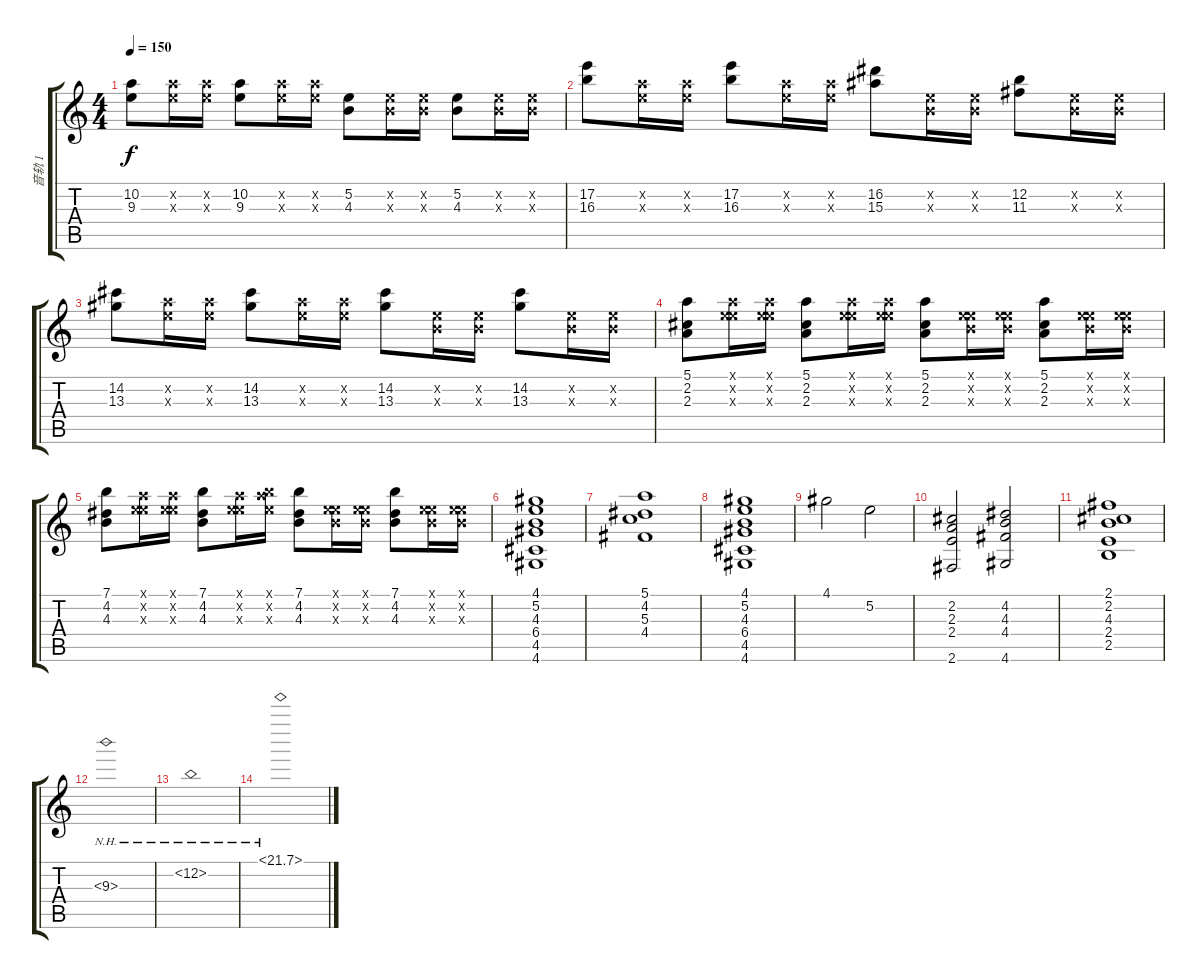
\track ("音轨 1" "音轨 1") {instrument distortionguitar}
\staff {score tabs}
\tuning (E4 B3 G3 D3 A2 E2) {hide}
\ts (4 4)
\tempo 150
\clef g2
\ks c
(10.2 9.3).8{dy f} (10.2{x} 9.3{x}).16 (10.2{x} 9.3{x}).16 (10.2 9.3).8 (10.2{x} 9.3{x}).16 (10.2{x} 9.3{x}).16 (5.2 4.3).8 (5.2{x} 4.3{x}).16 (5.2{x} 4.3{x}).16 (5.2 4.3).8 (5.2{x} 4.3{x}).16 (5.2{x} 4.3{x}).16 |
(17.2 16.3).8 (10.2{x} 9.3{x}).16 (10.2{x} 9.3{x}).16 (17.2 16.3).8 (10.2{x} 9.3{x}).16 (10.2{x} 9.3{x}).16 (16.2 15.3).8 (5.2{x} 4.3{x}).16 (5.2{x} 4.3{x}).16 (12.2 11.3).8 (5.2{x} 4.3{x}).16 (5.2{x} 4.3{x}).16 |
(14.2 13.3).8 (10.2{x} 9.3{x}).16 (10.2{x} 9.3{x}).16 (14.2 13.3).8 (10.2{x} 9.3{x}).16 (10.2{x} 9.3{x}).16 (14.2 13.3).8 (5.2{x} 4.3{x}).16 (5.2{x} 4.3{x}).16 (14.2 13.3).8 (5.2{x} 4.3{x}).16 (5.2{x} 4.3{x}).16 |
(5.1 2.2 2.3).8 (0.1{x} 10.2{x} 9.3{x}).16 (0.1{x} 10.2{x} 9.3{x}).16 (5.1 2.2 2.3).8 (0.1{x} 10.2{x} 9.3{x}).16 (0.1{x} 10.2{x} 9.3{x}).16 (5.1 2.2 2.3).8 (0.1{x} 5.2{x} 4.3{x}).16 (0.1{x} 5.2{x} 4.3{x}).16 (5.1 2.2 2.3).8 (0.1{x} 5.2{x} 4.3{x}).16 (0.1{x} 5.2{x} 4.3{x}).16 |
(7.1 4.2 4.3).8 (0.1{x} 10.2{x} 9.3{x}).16 (0.1{x} 10.2{x} 9.3{x}).16 (7.1 4.2 4.3).8 (0.1{x} 10.2{x} 9.3{x}).16 (7.1{x} 10.2{x} 9.3{x}).16 (7.1 4.2 4.3).8 (0.1{x} 5.2{x} 4.3{x}).16 (0.1{x} 5.2{x} 4.3{x}).16 (7.1 4.2 4.3).8 (0.1{x} 5.2{x} 4.3{x}).16 (0.1{x} 5.2{x} 4.3{x}).16 |
(4.1 5.2 4.3 6.4 4.5 4.6).1 |
(5.1 4.2 5.3 4.4).1 |
(4.1 5.2 4.3 6.4 4.5 4.6).1 |
4.1.2 5.2.2 |
(2.2 2.3 2.4 2.6).2 (4.2 4.3 4.4 4.6).2 |
(2.1 2.2 4.3 2.4 2.5).1 |
9.3{nh}.1 |
12.2{nh}.1 |
21.1{nh}.1
